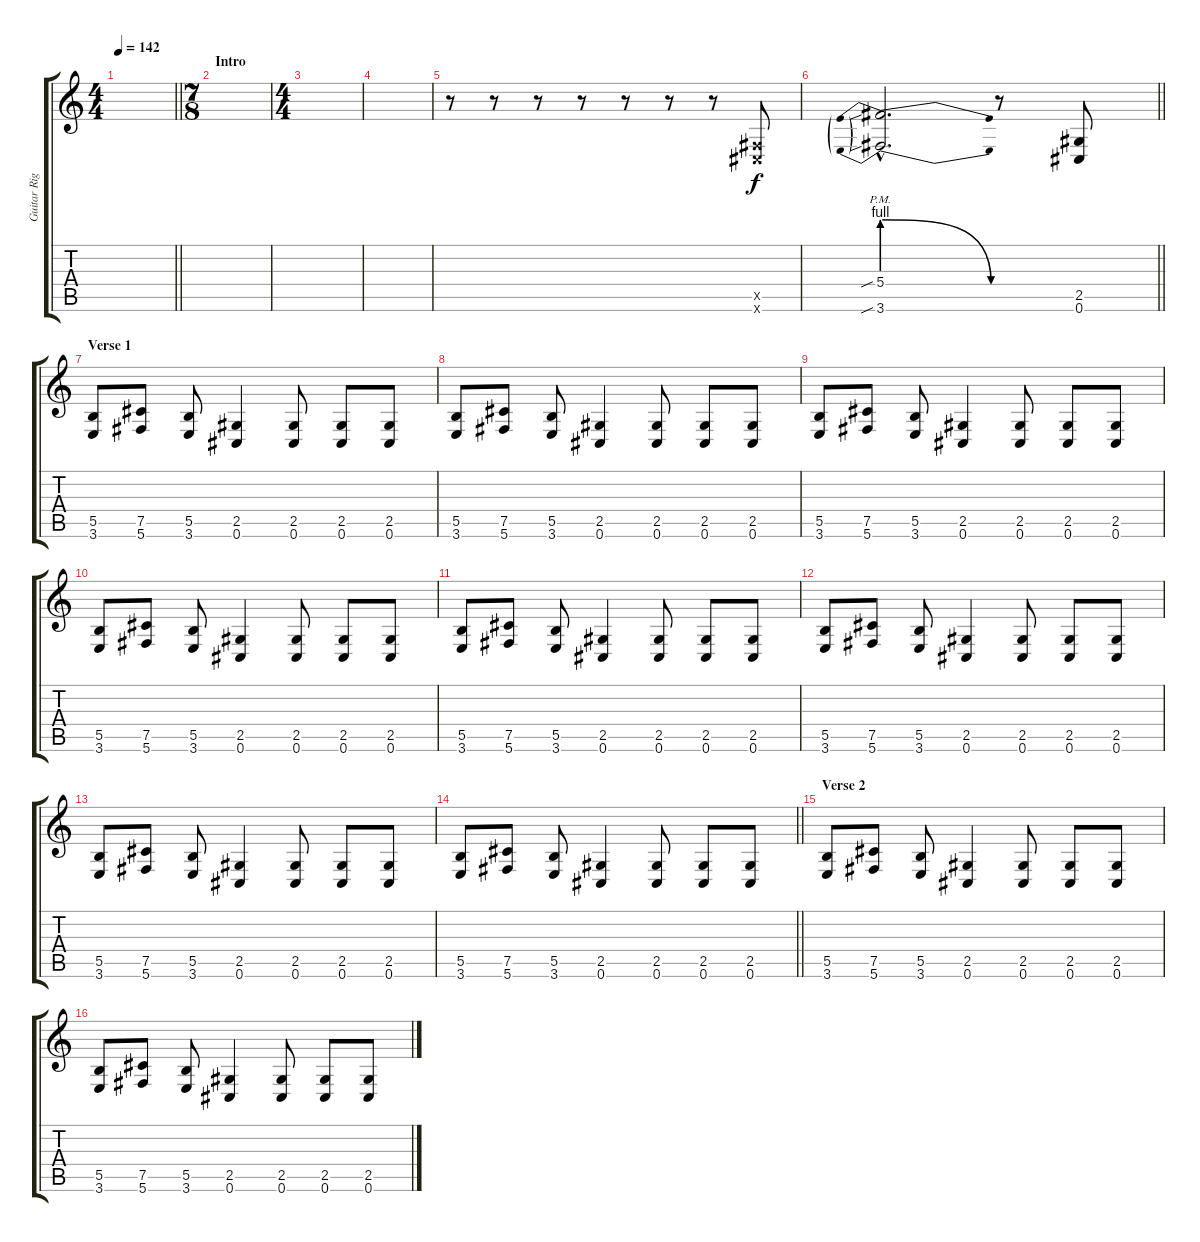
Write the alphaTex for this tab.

\track ("Guitar Right" "Guitar Rig") {instrument distortionguitar}
\staff {score tabs}
\tuning (Db4 Ab3 E3 B2 Gb2 Db2) {hide}
\ts (4 4)
\tempo 142
\clef g2
\barLineRight lightlight
\ks c
|
\ts (7 8)
\section ("" "Intro")
|
\ts (4 4)
|
|
r.8 r.8 r.8 r.8 r.8 r.8 r.8 (0.5{x} 0.6{x}).8 |
\barLineRight lightlight
(5.4{be (prebendrelease 0 4 60 0) sib hac pm} 3.6{be (prebendrelease 0 4 60 0) sib hac}).2{d} r.8 (2.5 0.6).8 |
\section ("" "Verse 1")
(5.5 3.6).8 (7.5 5.6).8 (5.5 3.6).8 (2.5 0.6).4 (2.5 0.6).8 (2.5 0.6).8 (2.5 0.6).8 |
(5.5 3.6).8 (7.5 5.6).8 (5.5 3.6).8 (2.5 0.6).4 (2.5 0.6).8 (2.5 0.6).8 (2.5 0.6).8 |
(5.5 3.6).8 (7.5 5.6).8 (5.5 3.6).8 (2.5 0.6).4 (2.5 0.6).8 (2.5 0.6).8 (2.5 0.6).8 |
(5.5 3.6).8 (7.5 5.6).8 (5.5 3.6).8 (2.5 0.6).4 (2.5 0.6).8 (2.5 0.6).8 (2.5 0.6).8 |
(5.5 3.6).8 (7.5 5.6).8 (5.5 3.6).8 (2.5 0.6).4 (2.5 0.6).8 (2.5 0.6).8 (2.5 0.6).8 |
(5.5 3.6).8 (7.5 5.6).8 (5.5 3.6).8 (2.5 0.6).4 (2.5 0.6).8 (2.5 0.6).8 (2.5 0.6).8 |
(5.5 3.6).8 (7.5 5.6).8 (5.5 3.6).8 (2.5 0.6).4 (2.5 0.6).8 (2.5 0.6).8 (2.5 0.6).8 |
\barLineRight lightlight
(5.5 3.6).8 (7.5 5.6).8 (5.5 3.6).8 (2.5 0.6).4 (2.5 0.6).8 (2.5 0.6).8 (2.5 0.6).8 |
\section ("" "Verse 2")
(5.5 3.6).8 (7.5 5.6).8 (5.5 3.6).8 (2.5 0.6).4 (2.5 0.6).8 (2.5 0.6).8 (2.5 0.6).8 |
(5.5 3.6).8 (7.5 5.6).8 (5.5 3.6).8 (2.5 0.6).4 (2.5 0.6).8 (2.5 0.6).8 (2.5 0.6).8
